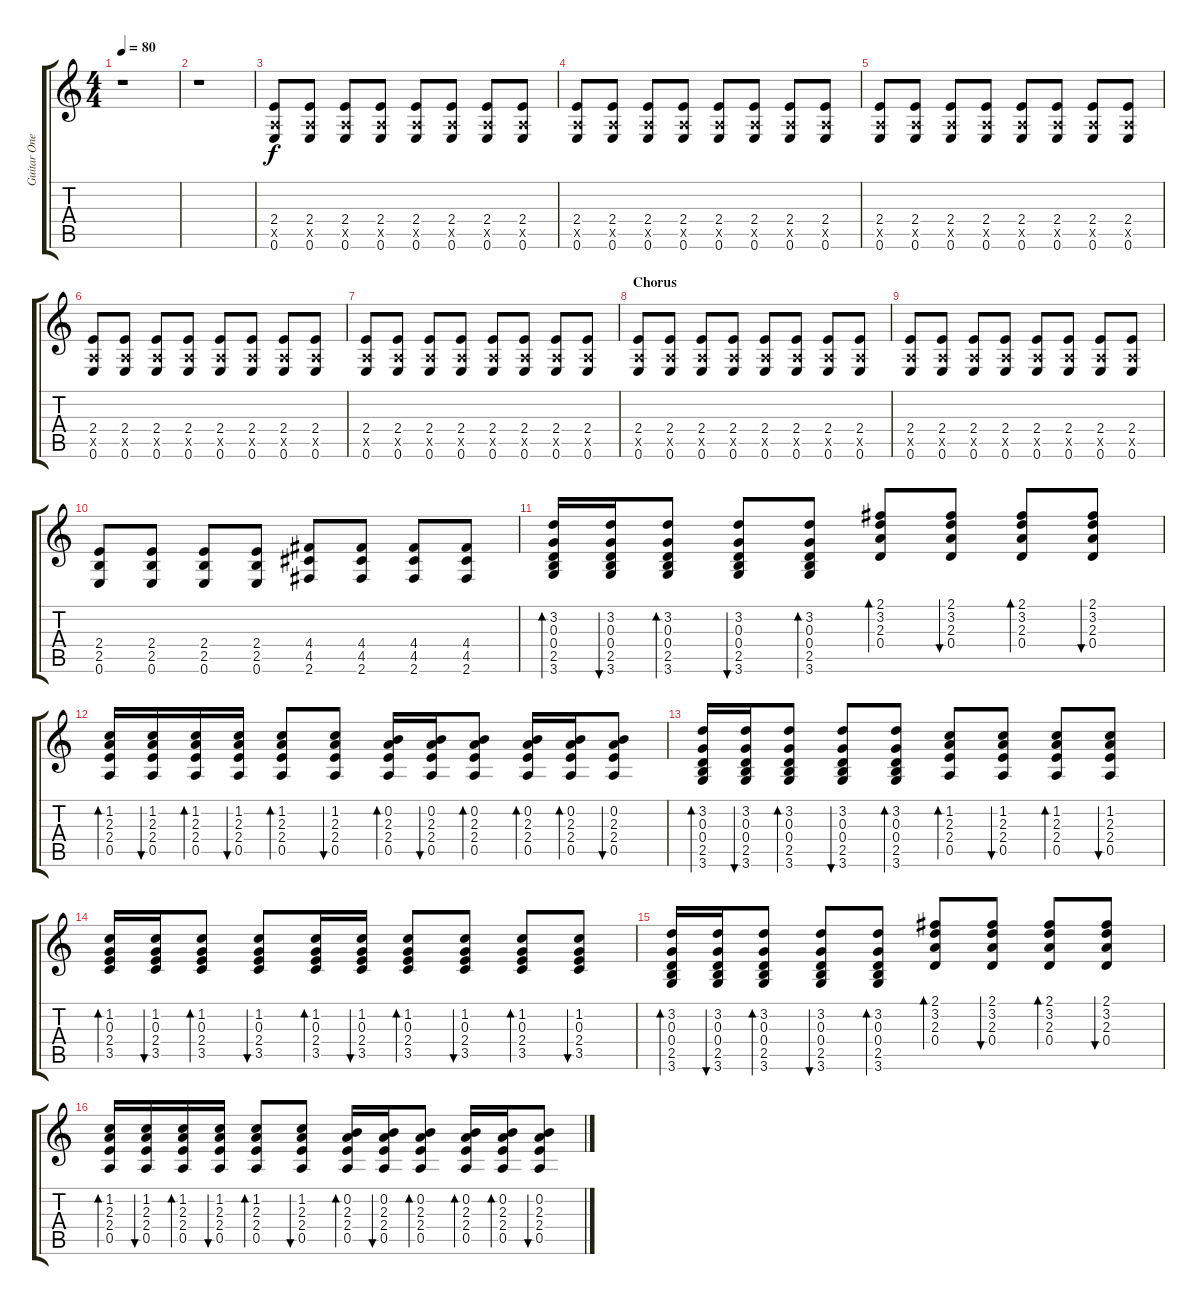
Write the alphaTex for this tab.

\track ("Guitar One" "Guitar One") {instrument acousticguitarsteel}
\staff {score tabs}
\tuning (E4 B3 G3 D3 A2 E2) {hide}
\ts (4 4)
\tempo 80
\clef g2
\ks c
r.1{dy f} |
r.1 |
(2.4 0.5{x} 0.6).8{instrument distortionguitar} (2.4 0.5{x} 0.6).8 (2.4 0.5{x} 0.6).8 (2.4 0.5{x} 0.6).8 (2.4 0.5{x} 0.6).8 (2.4 0.5{x} 0.6).8 (2.4 0.5{x} 0.6).8 (2.4 0.5{x} 0.6).8 |
(2.4 0.5{x} 0.6).8{instrument distortionguitar} (2.4 0.5{x} 0.6).8 (2.4 0.5{x} 0.6).8 (2.4 0.5{x} 0.6).8 (2.4 0.5{x} 0.6).8 (2.4 0.5{x} 0.6).8 (2.4 0.5{x} 0.6).8 (2.4 0.5{x} 0.6).8 |
(2.4 0.5{x} 0.6).8{instrument distortionguitar} (2.4 0.5{x} 0.6).8 (2.4 0.5{x} 0.6).8 (2.4 0.5{x} 0.6).8 (2.4 0.5{x} 0.6).8 (2.4 0.5{x} 0.6).8 (2.4 0.5{x} 0.6).8 (2.4 0.5{x} 0.6).8 |
(2.4 0.5{x} 0.6).8{instrument distortionguitar} (2.4 0.5{x} 0.6).8 (2.4 0.5{x} 0.6).8 (2.4 0.5{x} 0.6).8 (2.4 0.5{x} 0.6).8 (2.4 0.5{x} 0.6).8 (2.4 0.5{x} 0.6).8 (2.4 0.5{x} 0.6).8 |
(2.4 0.5{x} 0.6).8{instrument distortionguitar} (2.4 0.5{x} 0.6).8 (2.4 0.5{x} 0.6).8 (2.4 0.5{x} 0.6).8 (2.4 0.5{x} 0.6).8 (2.4 0.5{x} 0.6).8 (2.4 0.5{x} 0.6).8 (2.4 0.5{x} 0.6).8 |
\section ("" "Chorus")
(2.4 0.5{x} 0.6).8{instrument distortionguitar} (2.4 0.5{x} 0.6).8 (2.4 0.5{x} 0.6).8 (2.4 0.5{x} 0.6).8 (2.4 0.5{x} 0.6).8 (2.4 0.5{x} 0.6).8 (2.4 0.5{x} 0.6).8 (2.4 0.5{x} 0.6).8 |
(2.4 0.5{x} 0.6).8{instrument distortionguitar} (2.4 0.5{x} 0.6).8 (2.4 0.5{x} 0.6).8 (2.4 0.5{x} 0.6).8 (2.4 0.5{x} 0.6).8 (2.4 0.5{x} 0.6).8 (2.4 0.5{x} 0.6).8 (2.4 0.5{x} 0.6).8 |
(2.4 2.5 0.6).8{instrument distortionguitar} (2.4 2.5 0.6).8 (2.4 2.5 0.6).8 (2.4 2.5 0.6).8 (4.4 4.5 2.6).8 (4.4 4.5 2.6).8 (4.4 4.5 2.6).8 (4.4 4.5 2.6).8 |
(3.2 0.3 0.4 2.5 3.6).16{bd 60} (3.2 0.3 0.4 2.5 3.6).16{bu 60} (3.2 0.3 0.4 2.5 3.6).8{bd 60} (3.2 0.3 0.4 2.5 3.6).8{bu 60} (3.2 0.3 0.4 2.5 3.6).8{bd 60} (2.1 3.2 2.3 0.4).8{bd 60} (2.1 3.2 2.3 0.4).8{bu 60} (2.1 3.2 2.3 0.4).8{bd 60} (2.1 3.2 2.3 0.4).8{bu 60} |
(1.2 2.3 2.4 0.5).16{bd 60} (1.2 2.3 2.4 0.5).16{bu 60} (1.2 2.3 2.4 0.5).16{bd 60} (1.2 2.3 2.4 0.5).16{bu 60} (1.2 2.3 2.4 0.5).8{bd 60} (1.2 2.3 2.4 0.5).8{bu 60} (0.2 2.3 2.4 0.5).16{bd 60} (0.2 2.3 2.4 0.5).16{bu 60} (0.2 2.3 2.4 0.5).8{bd 60} (0.2 2.3 2.4 0.5).16{bd 60} (0.2 2.3 2.4 0.5).16{bd 60} (0.2 2.3 2.4 0.5).8{bu 60} |
(3.2 0.3 0.4 2.5 3.6).16{bd 60} (3.2 0.3 0.4 2.5 3.6).16{bu 60} (3.2 0.3 0.4 2.5 3.6).8{bd 60} (3.2 0.3 0.4 2.5 3.6).8{bu 60} (3.2 0.3 0.4 2.5 3.6).8{bd 60} (1.2 2.3 2.4 0.5).8{bd 60} (1.2 2.3 2.4 0.5).8{bu 60} (1.2 2.3 2.4 0.5).8{bd 60} (1.2 2.3 2.4 0.5).8{bu 60} |
(1.2 0.3 2.4 3.5).16{bd 60} (1.2 0.3 2.4 3.5).16{bu 60} (1.2 0.3 2.4 3.5).8{bd 60} (1.2 0.3 2.4 3.5).8{bu 60} (1.2 0.3 2.4 3.5).16{bd 60} (1.2 0.3 2.4 3.5).16{bu 60} (1.2 0.3 2.4 3.5).8{bd 60} (1.2 0.3 2.4 3.5).8{bu 60} (1.2 0.3 2.4 3.5).8{bd 60} (1.2 0.3 2.4 3.5).8{bu 60} |
(3.2 0.3 0.4 2.5 3.6).16{bd 60} (3.2 0.3 0.4 2.5 3.6).16{bu 60} (3.2 0.3 0.4 2.5 3.6).8{bd 60} (3.2 0.3 0.4 2.5 3.6).8{bu 60} (3.2 0.3 0.4 2.5 3.6).8{bd 60} (2.1 3.2 2.3 0.4).8{bd 60} (2.1 3.2 2.3 0.4).8{bu 60} (2.1 3.2 2.3 0.4).8{bd 60} (2.1 3.2 2.3 0.4).8{bu 60} |
(1.2 2.3 2.4 0.5).16{bd 60} (1.2 2.3 2.4 0.5).16{bu 60} (1.2 2.3 2.4 0.5).16{bd 60} (1.2 2.3 2.4 0.5).16{bu 60} (1.2 2.3 2.4 0.5).8{bd 60} (1.2 2.3 2.4 0.5).8{bu 60} (0.2 2.3 2.4 0.5).16{bd 60} (0.2 2.3 2.4 0.5).16{bu 60} (0.2 2.3 2.4 0.5).8{bd 60} (0.2 2.3 2.4 0.5).16{bd 60} (0.2 2.3 2.4 0.5).16{bd 60} (0.2 2.3 2.4 0.5).8{bu 60}
